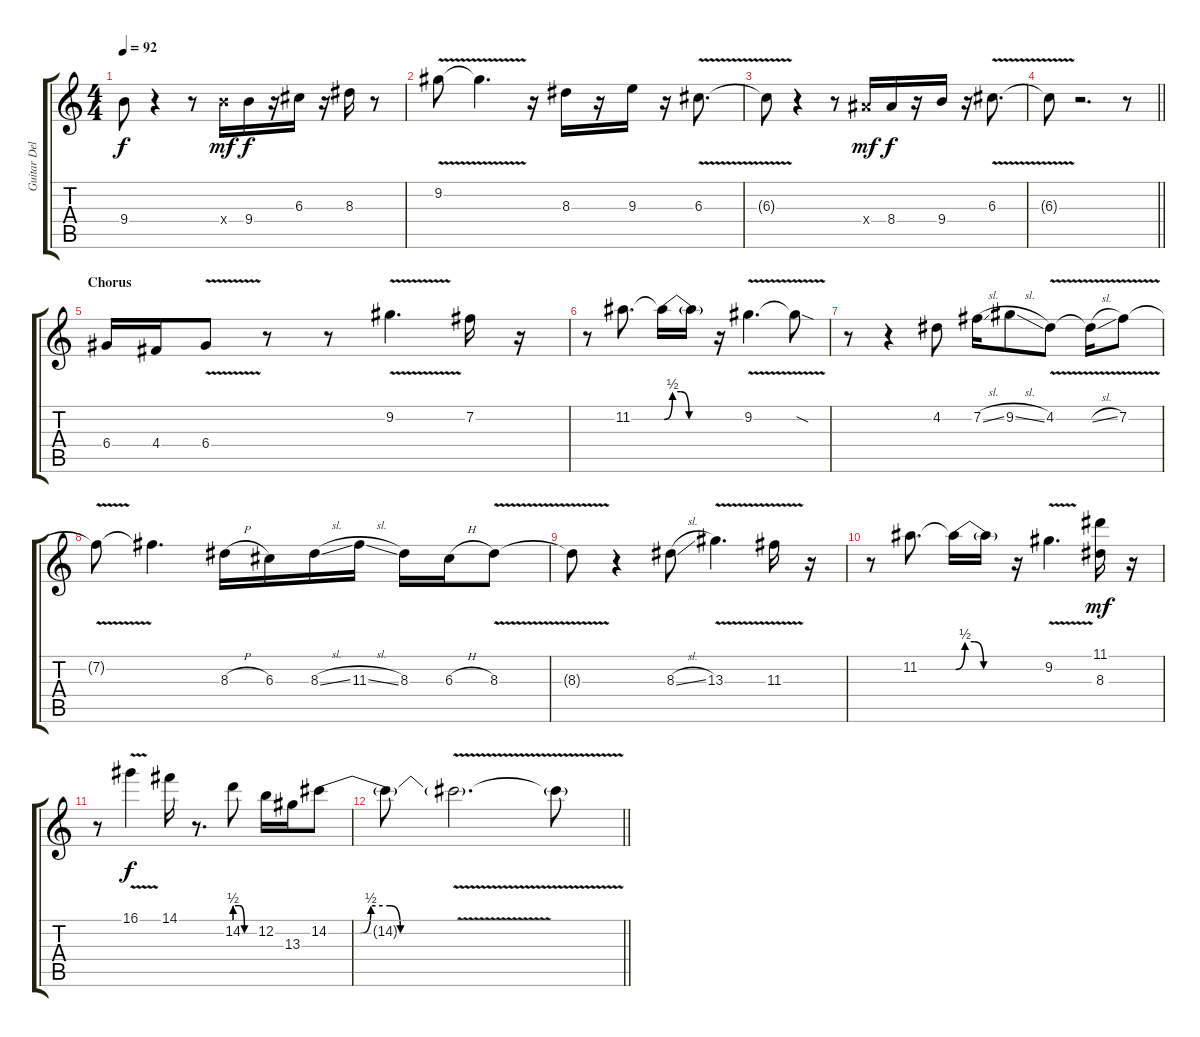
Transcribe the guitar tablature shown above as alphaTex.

\track ("Guitar Delay" "Guitar Del") {instrument distortionguitar}
\staff {score tabs}
\tuning (E4 B3 G3 D3 A2 E2) {hide}
\ts (4 4)
\tempo 92
\clef g2
\ks aminor
9.4{t}.8{dy f} r.4 r.8 9.4{x}.16{dy mf} 9.4.16{dy f} r.16 6.3.16 r.16 8.3.16 r.8 |
9.2{v}.8 9.2{t}.4{d} r.16 8.3.16 r.16 9.3.16 r.16 6.3{v}.8{d} |
6.3{t}.8 r.4 r.8 8.4{x}.16{dy mf} 8.4.16{dy f} r.16 9.4.16 r.16 6.3{v}.8{d} |
\barLineRight lightlight
6.3{t}.8 r.2{d} r.8 |
\section ("" "Chorus")
6.4.16 4.4.16 6.4{v}.8 r.8 r.8 9.2{v}.4{d} 7.2.16 r.16 |
r.8 11.2.8{d} 11.2{be (custom 0 0 10 2 20 2 30 0 60 0) t}.16 11.2{t}.16 r.16 9.2{v}.4{d} 9.2{sod t}.8 |
r.8 r.4 4.2.8 7.2{sl}.16 9.2{sl}.8 4.2{v}.8 4.2{sl t}.16 7.2{v}.8 |
7.2{t}.8 7.2{t}.4{d} 8.3{h}.16 6.3.16 8.3{sl}.16 11.3{sl}.16 8.3.16 6.3{h}.16 8.3{v}.8 |
8.3{t}.8 r.4 8.3{sl}.8 13.3{v}.4{d} 11.3{v}.16 r.16 |
r.8 11.2.8{d} 11.2{be (custom 0 0 10 2 20 2 30 0 60 0) t}.16 11.2{t}.16 r.16 9.2{v}.4{d} (11.1 8.3).16{dy mf} r.16 |
r.8 16.1{v}.4{dy f} 14.1.16 r.8{d} 14.2{be (custom 0 2 15 2 30 0 60 0)}.8 12.2.16 13.3.16 14.2{be (custom 0 0 15 0 20 2 29 2 34 0 60 0)}.8 |
\barLineRight lightlight
14.2{t}.8 14.2{v t}.2{d} 14.2{t}.8
